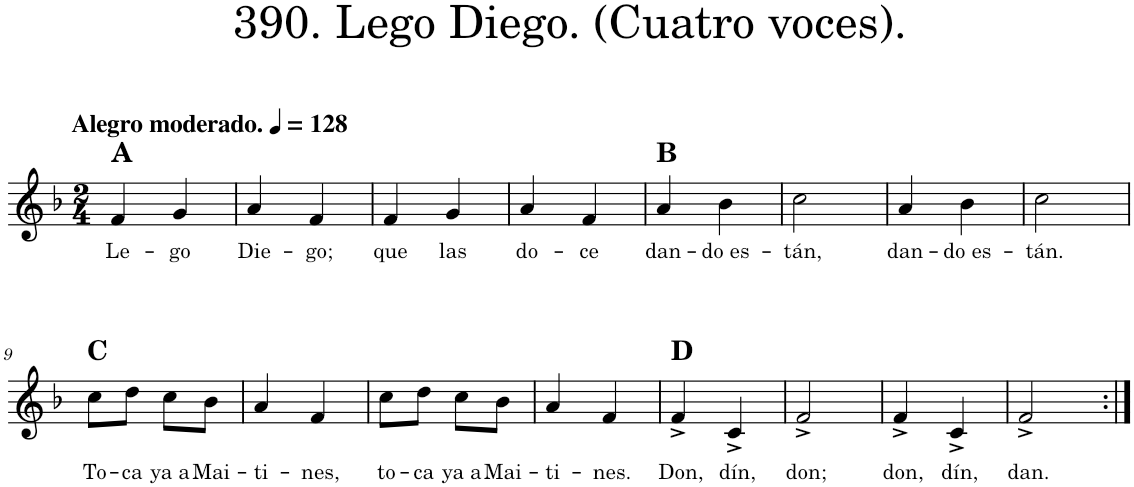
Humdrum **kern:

**kern	**text
*part1	*part1
*staff1	*staff1
*I"Piano	*
*I'Pno.	*
*clefG2	*
*k[b-]	*
*M2/4	*
*MM128	*
=1	=1
!LO:TX:a:B:t=Alegro moderado.	!
!LO:TX:a:B:t=A	!
!	!LO:LY:b
4f/	Le-
!	!LO:LY:b
4g/	-go
=2	=2
!	!LO:LY:b
4a/	Die-
!	!LO:LY:b
4f/	-go;
=3	=3
!	!LO:LY:b
4f/	que
!	!LO:LY:b
4g/	las
=4	=4
!	!LO:LY:b
4a/	do-
!	!LO:LY:b
4f/	-ce
=5	=5
!LO:TX:a:B:t=B	!
!	!LO:LY:b
4a/	dan-
!	!LO:LY:b
4b-\	-do es-
=6	=6
!	!LO:LY:b
2cc\	-tán,
=7	=7
!	!LO:LY:b
4a/	dan-
!	!LO:LY:b
4b-\	-do es-
=8	=8
!	!LO:LY:b
2cc\	-tán.
!!LO:LB:g=z
=9	=9
!LO:TX:a:B:t=C	!
!	!LO:LY:b
8cc\L	To-
!	!LO:LY:b
8dd\J	-ca
!	!LO:LY:b
8cc\L	ya a
!	!LO:LY:b
8b-\J	Mai-
=10	=10
!	!LO:LY:b
4a/	-ti-
!	!LO:LY:b
4f/	-nes,
=11	=11
!	!LO:LY:b
8cc\L	to-
!	!LO:LY:b
8dd\J	-ca
!	!LO:LY:b
8cc\L	ya a
!	!LO:LY:b
8b-\J	Mai-
=12	=12
!	!LO:LY:b
4a/	-ti-
!	!LO:LY:b
4f/	-nes.
=13	=13
!LO:TX:a:B:t=D	!
!	!LO:LY:b
4f^/	Don,
!	!LO:LY:b
4c^/	dín,
=14	=14
!	!LO:LY:b
2f^/	don;
=15	=15
!	!LO:LY:b
4f^/	don,
!	!LO:LY:b
4c^/	dín,
=16	=16
!	!LO:LY:b
2f^/	dan.
=:|!	=:|!
*-	*-
